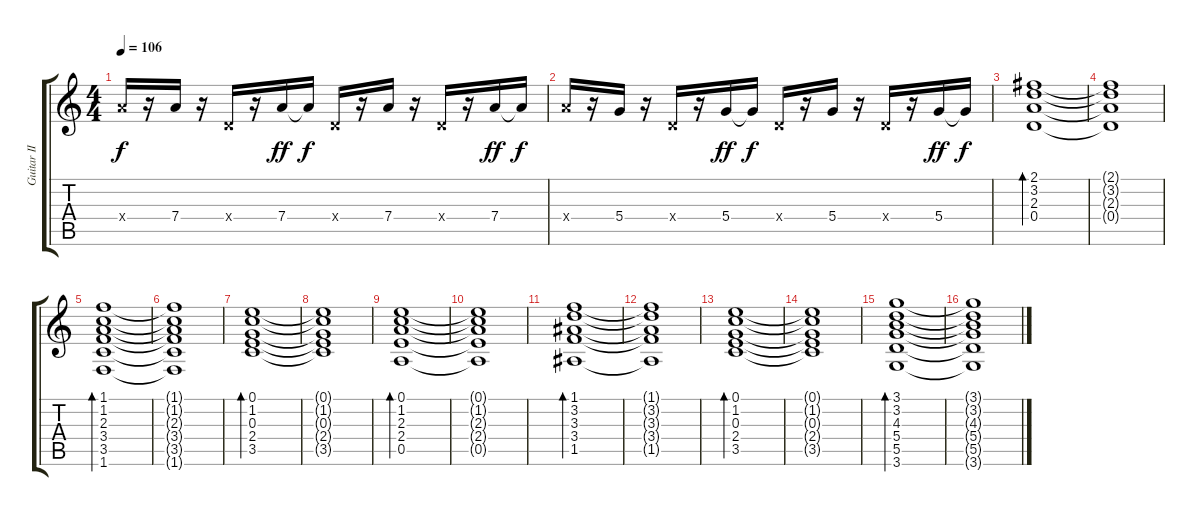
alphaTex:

\track ("Guitar II" "Guitar II") {instrument acousticguitarsteel}
\staff {score tabs}
\tuning (E4 B3 G3 D3 A2 E2) {hide}
\ts (4 4)
\tempo 106
\clef g2
\ks c
7.4{x}.16{dy f} r.16 7.4.16 r.16 0.4{x}.16 r.16 7.4.16{dy ff} 7.4{t}.16{dy f} 0.4{x}.16 r.16 7.4.16 r.16 0.4{x}.16 r.16 7.4.16{dy ff} 7.4{t}.16{dy f} |
7.4{x}.16 r.16 5.4.16 r.16 0.4{x}.16 r.16 5.4.16{dy ff} 5.4{t}.16{dy f} 0.4{x}.16 r.16 5.4.16 r.16 0.4{x}.16 r.16 5.4.16{dy ff} 5.4{t}.16{dy f} |
(2.1 3.2 2.3 0.4).1{bd 60} |
(2.1{t} 3.2{t} 2.3{t} 0.4{t}).1 |
(1.1 1.2 2.3 3.4 3.5 1.6).1{bd 60} |
(1.1{t} 1.2{t} 2.3{t} 3.4{t} 3.5{t} 1.6{t}).1 |
(0.1 1.2 0.3 2.4 3.5).1{bd 60} |
(0.1{t} 1.2{t} 0.3{t} 2.4{t} 3.5{t}).1 |
(0.1 1.2 2.3 2.4 0.5).1{bd 60} |
(0.1{t} 1.2{t} 2.3{t} 2.4{t} 0.5{t}).1 |
(1.1 3.2 3.3 3.4 1.5).1{bd 60} |
(1.1{t} 3.2{t} 3.3{t} 3.4{t} 1.5{t}).1 |
(0.1 1.2 0.3 2.4 3.5).1{bd 60} |
(0.1{t} 1.2{t} 0.3{t} 2.4{t} 3.5{t}).1 |
(3.1 3.2 4.3 5.4 5.5 3.6).1{bd 60} |
(3.1{t} 3.2{t} 4.3{t} 5.4{t} 5.5{t} 3.6{t}).1
